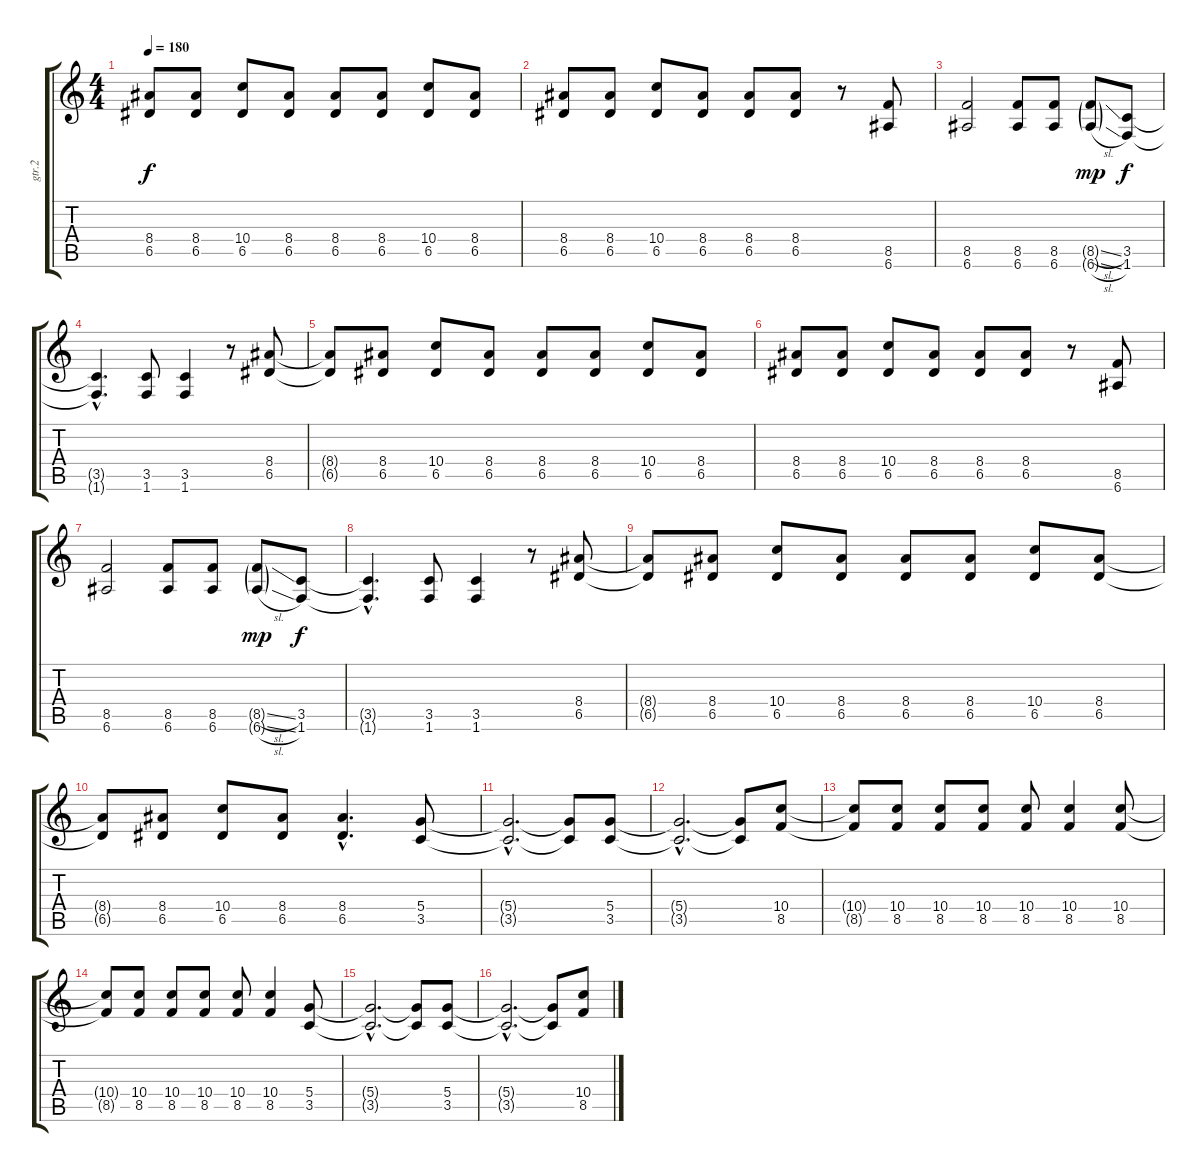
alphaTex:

\track ("gtr.2" "gtr.2") {instrument overdrivenguitar}
\staff {score tabs}
\tuning (E4 B3 G3 D3 A2 E2) {hide}
\ts (4 4)
\tempo 180
\clef g2
\ks c
(8.4{t} 6.5{t}).8{dy f} (8.4 6.5).8 (10.4 6.5).8 (8.4 6.5).8 (8.4 6.5).8 (8.4 6.5).8 (10.4 6.5).8 (8.4 6.5).8 |
(8.4 6.5).8 (8.4 6.5).8 (10.4 6.5).8 (8.4 6.5).8 (8.4 6.5).8 (8.4 6.5).8 r.8 (8.5 6.6).8 |
(8.5 6.6).2 (8.5 6.6).8 (8.5 6.6).8 (8.5{sl g} 6.6{sl g}).8{dy mp} (3.5 1.6).8{dy f} |
(3.5{hac t} 1.6{hac t}).4{d} (3.5 1.6).8 (3.5 1.6).4 r.8 (8.4 6.5).8 |
(8.4{t} 6.5{t}).8 (8.4 6.5).8 (10.4 6.5).8 (8.4 6.5).8 (8.4 6.5).8 (8.4 6.5).8 (10.4 6.5).8 (8.4 6.5).8 |
(8.4 6.5).8 (8.4 6.5).8 (10.4 6.5).8 (8.4 6.5).8 (8.4 6.5).8 (8.4 6.5).8 r.8 (8.5 6.6).8 |
(8.5 6.6).2 (8.5 6.6).8 (8.5 6.6).8 (8.5{sl g} 6.6{sl g}).8{dy mp} (3.5 1.6).8{dy f} |
(3.5{hac t} 1.6{hac t}).4{d} (3.5 1.6).8 (3.5 1.6).4 r.8 (8.4 6.5).8 |
(8.4{t} 6.5{t}).8 (8.4 6.5).8 (10.4 6.5).8 (8.4 6.5).8 (8.4 6.5).8 (8.4 6.5).8 (10.4 6.5).8 (8.4 6.5).8 |
(8.4{t} 6.5{t}).8 (8.4 6.5).8 (10.4 6.5).8 (8.4 6.5).8 (8.4{hac} 6.5{hac}).4{d} (5.4 3.5).8 |
(5.4{hac t} 3.5{hac t}).2{d} (5.4{t} 3.5{t}).8 (5.4 3.5).8 |
(5.4{hac t} 3.5{hac t}).2{d} (5.4{t} 3.5{t}).8 (10.4 8.5).8 |
(10.4{t} 8.5{t}).8 (10.4 8.5).8 (10.4 8.5).8 (10.4 8.5).8 (10.4 8.5).8 (10.4 8.5).4 (10.4 8.5).8 |
(10.4{t} 8.5{t}).8 (10.4 8.5).8 (10.4 8.5).8 (10.4 8.5).8 (10.4 8.5).8 (10.4 8.5).4 (5.4 3.5).8 |
(5.4{hac t} 3.5{hac t}).2{d} (5.4{t} 3.5{t}).8 (5.4 3.5).8 |
(5.4{hac t} 3.5{hac t}).2{d} (5.4{t} 3.5{t}).8 (10.4 8.5).8
